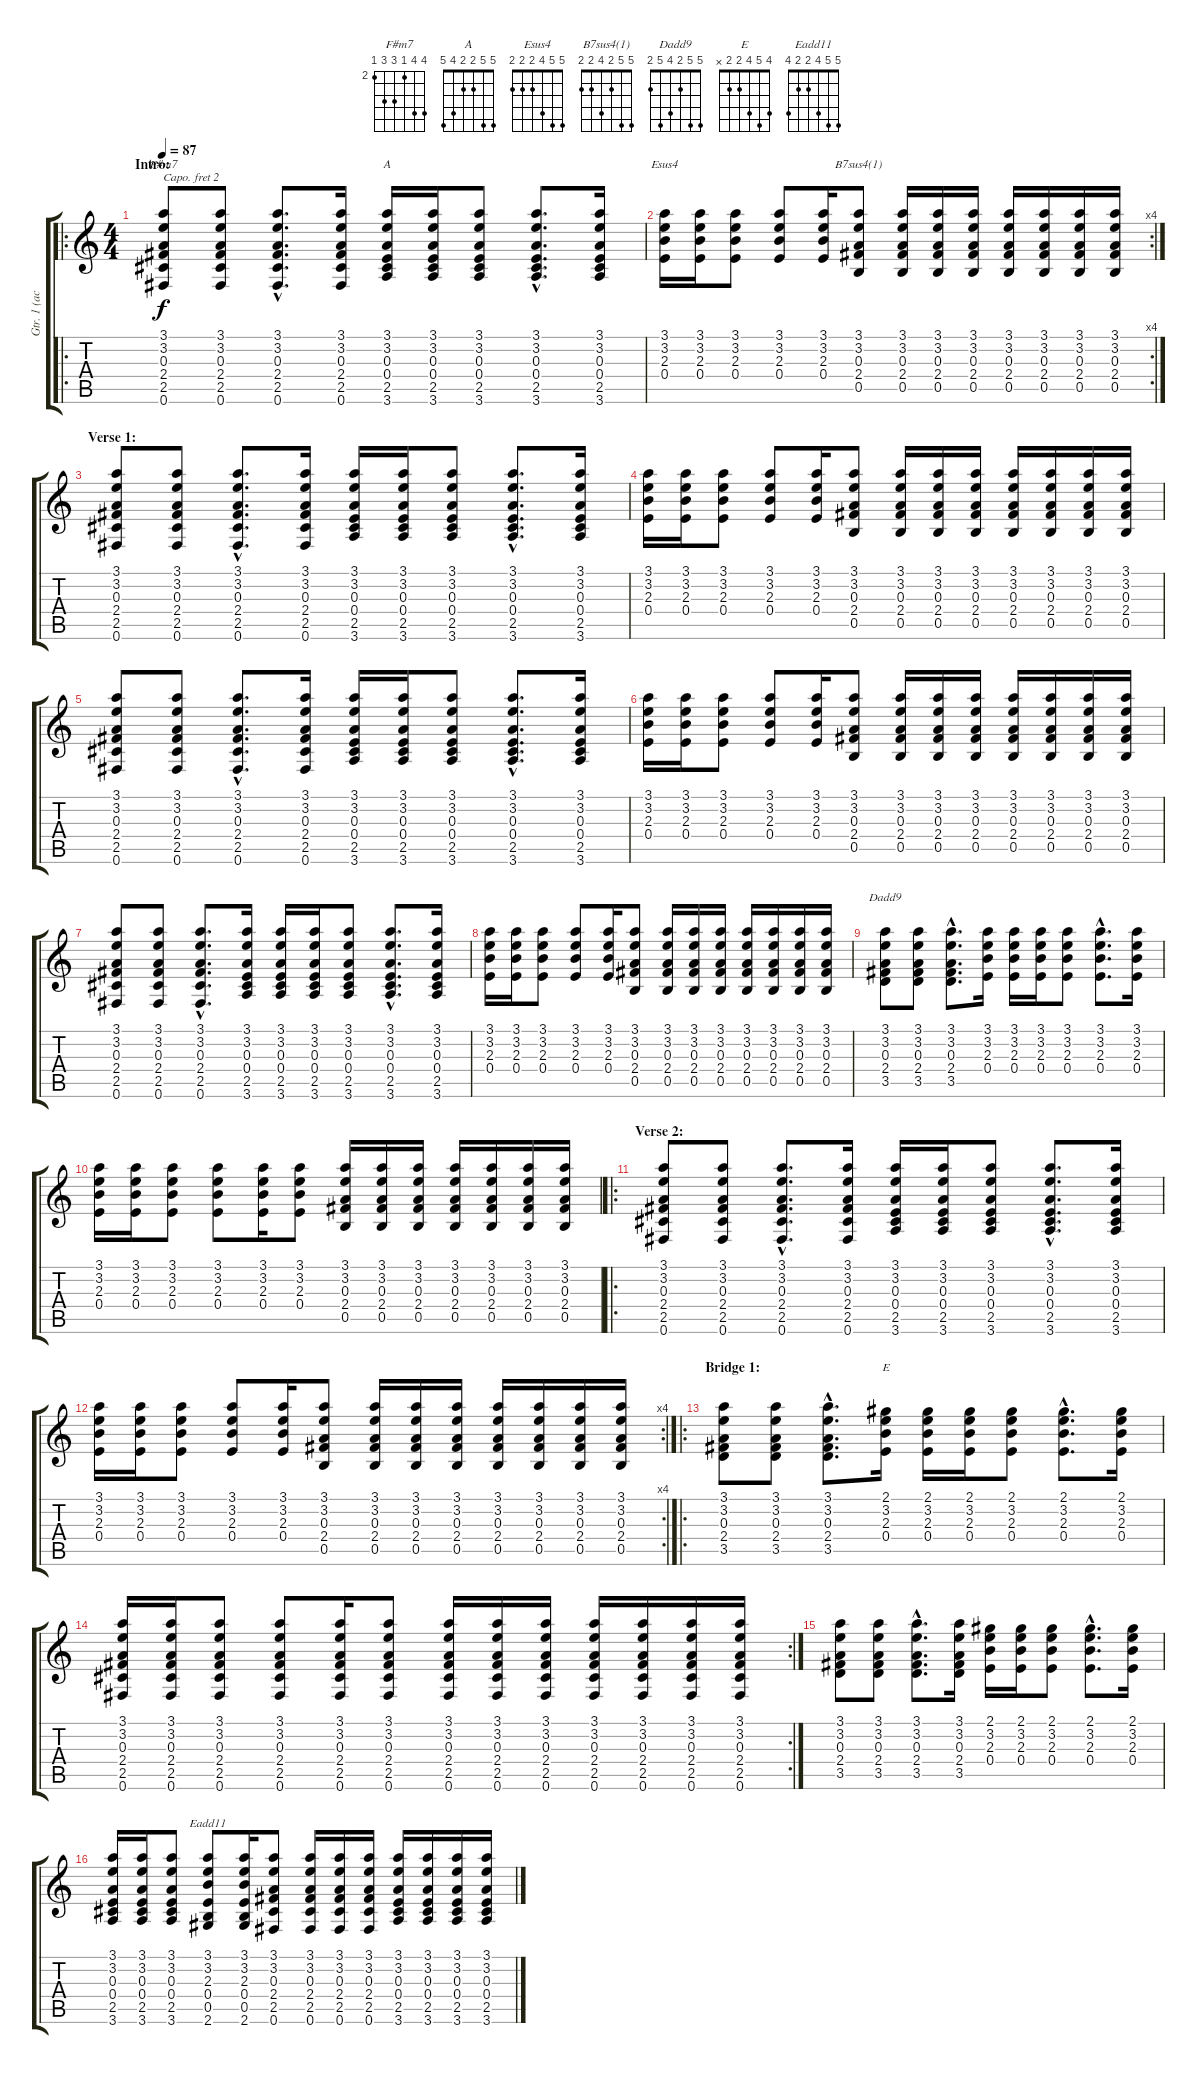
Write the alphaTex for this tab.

\track ("Gtr. 1 (acous.)" "Gtr. 1 (ac") {instrument acousticguitarsteel}
\staff {score tabs}
\capo 2
\tuning (E4 B3 G3 D3 A2 E2) {hide}
\chord ("F#m7" 5 5 2 4 4 2) {firstfret 2}
\chord ("A" 5 5 2 2 4 5)
\chord ("Esus4" 5 5 4 2 2 2)
\chord ("B7sus4(1)" 5 5 2 4 2 2)
\chord ("Dadd9" 5 5 2 4 5 2)
\chord ("E" 4 5 4 2 2 x)
\chord ("Eadd11" 5 5 4 2 2 4)
\ro
\ts (4 4)
\section ("" "Intro:")
\tempo 87
\clef g2
\ks c
(3.1 3.2 0.3 2.4 2.5 0.6).8{ch "F#m7" dy f instrument acousticguitarsteel} (3.1 3.2 0.3 2.4 2.5 0.6).8 (3.1{hac} 3.2{hac} 0.3{hac} 2.4{hac} 2.5{hac} 0.6{hac}).8{d} (3.1 3.2 0.3 2.4 2.5 0.6).16 (3.1 3.2 0.3 0.4 2.5 3.6).16{ch "A"} (3.1 3.2 0.3 0.4 2.5 3.6).16 (3.1 3.2 0.3 0.4 2.5 3.6).8 (3.1{hac} 3.2{hac} 0.3{hac} 0.4{hac} 2.5{hac} 3.6{hac}).8{d} (3.1 3.2 0.3 0.4 2.5 3.6).16 |
\rc 4
(3.1 3.2 2.3 0.4).16{ch "Esus4"} (3.1 3.2 2.3 0.4).16 (3.1 3.2 2.3 0.4).8 (3.1 3.2 2.3 0.4).8 (3.1 3.2 2.3 0.4).16 (3.1 3.2 0.3 2.4 0.5).8{ch "B7sus4(1)"} (3.1 3.2 0.3 2.4 0.5).16 (3.1 3.2 0.3 2.4 0.5).16 (3.1 3.2 0.3 2.4 0.5).16 (3.1 3.2 0.3 2.4 0.5).16 (3.1 3.2 0.3 2.4 0.5).16 (3.1 3.2 0.3 2.4 0.5).16 (3.1 3.2 0.3 2.4 0.5).16 |
\section ("" "Verse 1:")
(3.1 3.2 0.3 2.4 2.5 0.6).8 (3.1 3.2 0.3 2.4 2.5 0.6).8 (3.1{hac} 3.2{hac} 0.3{hac} 2.4{hac} 2.5{hac} 0.6{hac}).8{d} (3.1 3.2 0.3 2.4 2.5 0.6).16 (3.1 3.2 0.3 0.4 2.5 3.6).16 (3.1 3.2 0.3 0.4 2.5 3.6).16 (3.1 3.2 0.3 0.4 2.5 3.6).8 (3.1{hac} 3.2{hac} 0.3{hac} 0.4{hac} 2.5{hac} 3.6{hac}).8{d} (3.1 3.2 0.3 0.4 2.5 3.6).16 |
(3.1 3.2 2.3 0.4).16 (3.1 3.2 2.3 0.4).16 (3.1 3.2 2.3 0.4).8 (3.1 3.2 2.3 0.4).8 (3.1 3.2 2.3 0.4).16 (3.1 3.2 0.3 2.4 0.5).8 (3.1 3.2 0.3 2.4 0.5).16 (3.1 3.2 0.3 2.4 0.5).16 (3.1 3.2 0.3 2.4 0.5).16 (3.1 3.2 0.3 2.4 0.5).16 (3.1 3.2 0.3 2.4 0.5).16 (3.1 3.2 0.3 2.4 0.5).16 (3.1 3.2 0.3 2.4 0.5).16 |
(3.1 3.2 0.3 2.4 2.5 0.6).8 (3.1 3.2 0.3 2.4 2.5 0.6).8 (3.1{hac} 3.2{hac} 0.3{hac} 2.4{hac} 2.5{hac} 0.6{hac}).8{d} (3.1 3.2 0.3 2.4 2.5 0.6).16 (3.1 3.2 0.3 0.4 2.5 3.6).16 (3.1 3.2 0.3 0.4 2.5 3.6).16 (3.1 3.2 0.3 0.4 2.5 3.6).8 (3.1{hac} 3.2{hac} 0.3{hac} 0.4{hac} 2.5{hac} 3.6{hac}).8{d} (3.1 3.2 0.3 0.4 2.5 3.6).16 |
(3.1 3.2 2.3 0.4).16 (3.1 3.2 2.3 0.4).16 (3.1 3.2 2.3 0.4).8 (3.1 3.2 2.3 0.4).8 (3.1 3.2 2.3 0.4).16 (3.1 3.2 0.3 2.4 0.5).8 (3.1 3.2 0.3 2.4 0.5).16 (3.1 3.2 0.3 2.4 0.5).16 (3.1 3.2 0.3 2.4 0.5).16 (3.1 3.2 0.3 2.4 0.5).16 (3.1 3.2 0.3 2.4 0.5).16 (3.1 3.2 0.3 2.4 0.5).16 (3.1 3.2 0.3 2.4 0.5).16 |
(3.1 3.2 0.3 2.4 2.5 0.6).8 (3.1 3.2 0.3 2.4 2.5 0.6).8 (3.1{hac} 3.2{hac} 0.3{hac} 2.4{hac} 2.5{hac} 0.6{hac}).8{d} (3.1 3.2 0.3 0.4 2.5 3.6).16 (3.1 3.2 0.3 0.4 2.5 3.6).16 (3.1 3.2 0.3 0.4 2.5 3.6).16 (3.1 3.2 0.3 0.4 2.5 3.6).8 (3.1{hac} 3.2{hac} 0.3{hac} 0.4{hac} 2.5{hac} 3.6{hac}).8{d} (3.1 3.2 0.3 0.4 2.5 3.6).16 |
(3.1 3.2 2.3 0.4).16 (3.1 3.2 2.3 0.4).16 (3.1 3.2 2.3 0.4).8 (3.1 3.2 2.3 0.4).8 (3.1 3.2 2.3 0.4).16 (3.1 3.2 0.3 2.4 0.5).8 (3.1 3.2 0.3 2.4 0.5).16 (3.1 3.2 0.3 2.4 0.5).16 (3.1 3.2 0.3 2.4 0.5).16 (3.1 3.2 0.3 2.4 0.5).16 (3.1 3.2 0.3 2.4 0.5).16 (3.1 3.2 0.3 2.4 0.5).16 (3.1 3.2 0.3 2.4 0.5).16 |
(3.1 3.2 0.3 2.4 3.5).8{ch "Dadd9"} (3.1 3.2 0.3 2.4 3.5).8 (3.1{hac} 3.2{hac} 0.3{hac} 2.4{hac} 3.5{hac}).8{d} (3.1 3.2 2.3 0.4).16 (3.1 3.2 2.3 0.4).16 (3.1 3.2 2.3 0.4).16 (3.1 3.2 2.3 0.4).8 (3.1{hac} 3.2{hac} 2.3{hac} 0.4{hac}).8{d} (3.1 3.2 2.3 0.4).16 |
(3.1 3.2 2.3 0.4).16 (3.1 3.2 2.3 0.4).16 (3.1 3.2 2.3 0.4).8 (3.1 3.2 2.3 0.4).8 (3.1 3.2 2.3 0.4).16 (3.1 3.2 2.3 0.4).8 (3.1 3.2 0.3 2.4 0.5).16 (3.1 3.2 0.3 2.4 0.5).16 (3.1 3.2 0.3 2.4 0.5).16 (3.1 3.2 0.3 2.4 0.5).16 (3.1 3.2 0.3 2.4 0.5).16 (3.1 3.2 0.3 2.4 0.5).16 (3.1 3.2 0.3 2.4 0.5).16 |
\ro
\section ("" "Verse 2:")
(3.1 3.2 0.3 2.4 2.5 0.6).8 (3.1 3.2 0.3 2.4 2.5 0.6).8 (3.1{hac} 3.2{hac} 0.3{hac} 2.4{hac} 2.5{hac} 0.6{hac}).8{d} (3.1 3.2 0.3 2.4 2.5 0.6).16 (3.1 3.2 0.3 0.4 2.5 3.6).16 (3.1 3.2 0.3 0.4 2.5 3.6).16 (3.1 3.2 0.3 0.4 2.5 3.6).8 (3.1{hac} 3.2{hac} 0.3{hac} 0.4{hac} 2.5{hac} 3.6{hac}).8{d} (3.1 3.2 0.3 0.4 2.5 3.6).16 |
\rc 4
(3.1 3.2 2.3 0.4).16 (3.1 3.2 2.3 0.4).16 (3.1 3.2 2.3 0.4).8 (3.1 3.2 2.3 0.4).8 (3.1 3.2 2.3 0.4).16 (3.1 3.2 0.3 2.4 0.5).8 (3.1 3.2 0.3 2.4 0.5).16 (3.1 3.2 0.3 2.4 0.5).16 (3.1 3.2 0.3 2.4 0.5).16 (3.1 3.2 0.3 2.4 0.5).16 (3.1 3.2 0.3 2.4 0.5).16 (3.1 3.2 0.3 2.4 0.5).16 (3.1 3.2 0.3 2.4 0.5).16 |
\ro
\section ("" "Bridge 1:")
(3.1 3.2 0.3 2.4 3.5).8 (3.1 3.2 0.3 2.4 3.5).8 (3.1{hac} 3.2{hac} 0.3{hac} 2.4{hac} 3.5{hac}).8{d} (2.1 3.2 2.3 0.4).16{ch "E"} (2.1 3.2 2.3 0.4).16 (2.1 3.2 2.3 0.4).16 (2.1 3.2 2.3 0.4).8 (2.1{hac} 3.2{hac} 2.3{hac} 0.4{hac}).8{d} (2.1 3.2 2.3 0.4).16 |
\rc 2
(3.1 3.2 0.3 2.4 2.5 0.6).16 (3.1 3.2 0.3 2.4 2.5 0.6).16 (3.1 3.2 0.3 2.4 2.5 0.6).8 (3.1 3.2 0.3 2.4 2.5 0.6).8 (3.1 3.2 0.3 2.4 2.5 0.6).16 (3.1 3.2 0.3 2.4 2.5 0.6).8 (3.1 3.2 0.3 2.4 2.5 0.6).16 (3.1 3.2 0.3 2.4 2.5 0.6).16 (3.1 3.2 0.3 2.4 2.5 0.6).16 (3.1 3.2 0.3 2.4 2.5 0.6).16 (3.1 3.2 0.3 2.4 2.5 0.6).16 (3.1 3.2 0.3 2.4 2.5 0.6).16 (3.1 3.2 0.3 2.4 2.5 0.6).16 |
(3.1 3.2 0.3 2.4 3.5).8 (3.1 3.2 0.3 2.4 3.5).8 (3.1{hac} 3.2{hac} 0.3{hac} 2.4{hac} 3.5{hac}).8{d} (3.1 3.2 0.3 2.4 3.5).16 (2.1 3.2 2.3 0.4).16 (2.1 3.2 2.3 0.4).16 (2.1 3.2 2.3 0.4).8 (2.1{hac} 3.2{hac} 2.3{hac} 0.4{hac}).8{d} (2.1 3.2 2.3 0.4).16 |
(3.1 3.2 0.3 0.4 2.5 3.6).16 (3.1 3.2 0.3 0.4 2.5 3.6).16 (3.1 3.2 0.3 0.4 2.5 3.6).8 (3.1 3.2 2.3 0.4 0.5 2.6).8{ch "Eadd11"} (3.1 3.2 2.3 0.4 0.5 2.6).16 (3.1 3.2 0.3 2.4 2.5 0.6).8 (3.1 3.2 0.3 2.4 2.5 0.6).16 (3.1 3.2 0.3 2.4 2.5 0.6).16 (3.1 3.2 0.3 2.4 2.5 0.6).16 (3.1 3.2 0.3 0.4 2.5 3.6).16 (3.1 3.2 0.3 0.4 2.5 3.6).16 (3.1 3.2 0.3 0.4 2.5 3.6).16 (3.1 3.2 0.3 0.4 2.5 3.6).16
